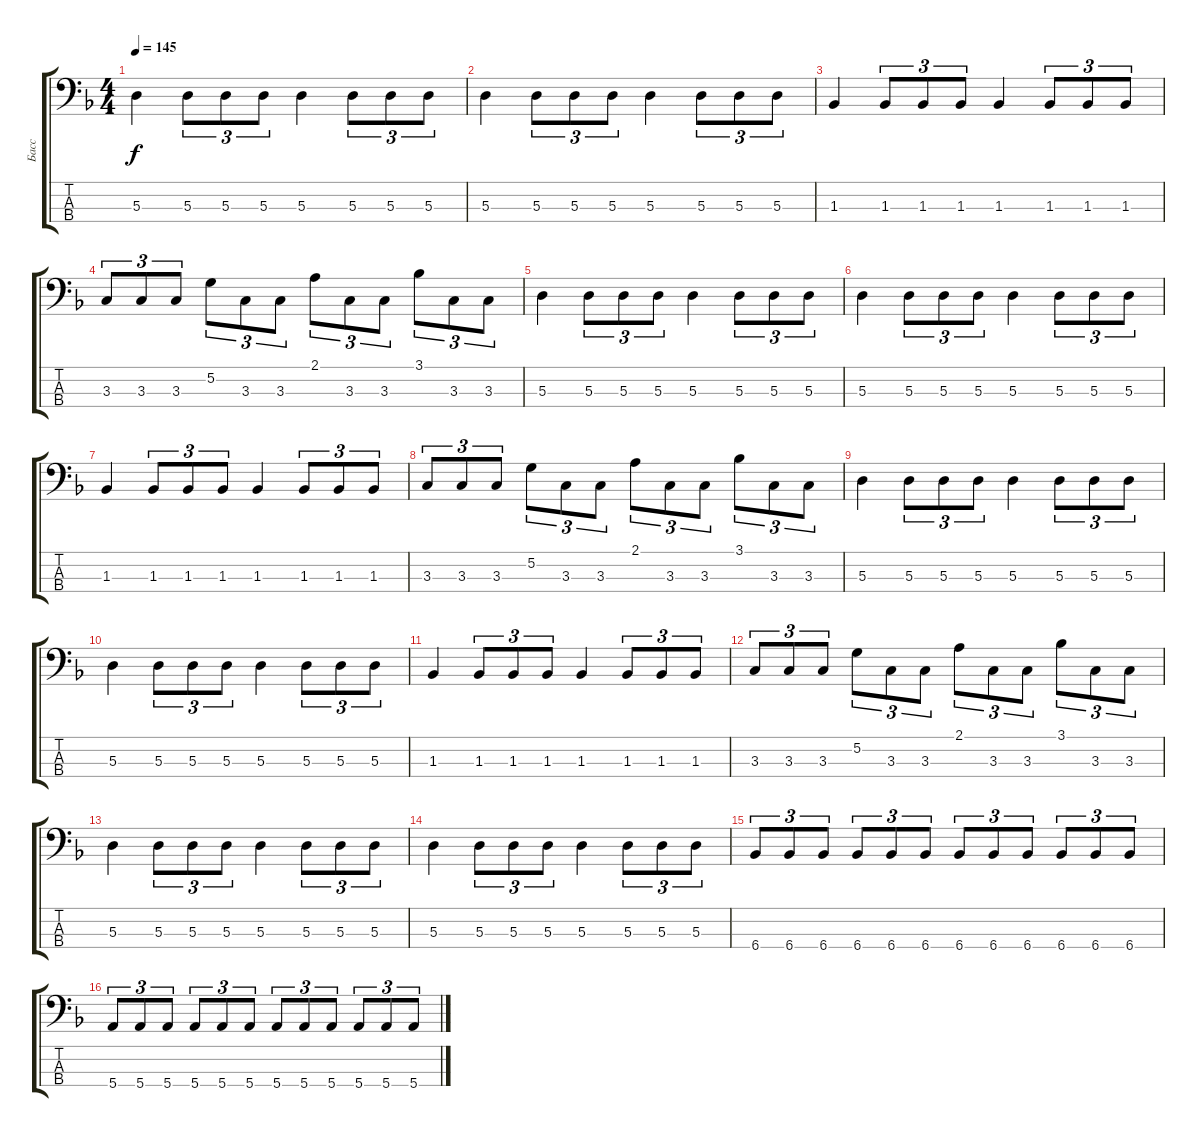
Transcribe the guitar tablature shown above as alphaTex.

\track ("Басс" "Басс") {instrument electricbassfinger}
\staff {score tabs}
\tuning (G2 D2 A1 E1) {hide}
\ts (4 4)
\tempo 145
\clef f4
\ks dminor
5.3.4{dy f} 5.3.8{tu (3 2)} 5.3.8{tu (3 2)} 5.3.8{tu (3 2)} 5.3.4 5.3.8{tu (3 2)} 5.3.8{tu (3 2)} 5.3.8{tu (3 2)} |
5.3.4 5.3.8{tu (3 2)} 5.3.8{tu (3 2)} 5.3.8{tu (3 2)} 5.3.4 5.3.8{tu (3 2)} 5.3.8{tu (3 2)} 5.3.8{tu (3 2)} |
1.3.4 1.3.8{tu (3 2)} 1.3.8{tu (3 2)} 1.3.8{tu (3 2)} 1.3.4 1.3.8{tu (3 2)} 1.3.8{tu (3 2)} 1.3.8{tu (3 2)} |
3.3.8{tu (3 2)} 3.3.8{tu (3 2)} 3.3.8{tu (3 2)} 5.2.8{tu (3 2)} 3.3.8{tu (3 2)} 3.3.8{tu (3 2)} 2.1.8{tu (3 2)} 3.3.8{tu (3 2)} 3.3.8{tu (3 2)} 3.1.8{tu (3 2)} 3.3.8{tu (3 2)} 3.3.8{tu (3 2)} |
5.3.4 5.3.8{tu (3 2)} 5.3.8{tu (3 2)} 5.3.8{tu (3 2)} 5.3.4 5.3.8{tu (3 2)} 5.3.8{tu (3 2)} 5.3.8{tu (3 2)} |
5.3.4 5.3.8{tu (3 2)} 5.3.8{tu (3 2)} 5.3.8{tu (3 2)} 5.3.4 5.3.8{tu (3 2)} 5.3.8{tu (3 2)} 5.3.8{tu (3 2)} |
1.3.4 1.3.8{tu (3 2)} 1.3.8{tu (3 2)} 1.3.8{tu (3 2)} 1.3.4 1.3.8{tu (3 2)} 1.3.8{tu (3 2)} 1.3.8{tu (3 2)} |
3.3.8{tu (3 2)} 3.3.8{tu (3 2)} 3.3.8{tu (3 2)} 5.2.8{tu (3 2)} 3.3.8{tu (3 2)} 3.3.8{tu (3 2)} 2.1.8{tu (3 2)} 3.3.8{tu (3 2)} 3.3.8{tu (3 2)} 3.1.8{tu (3 2)} 3.3.8{tu (3 2)} 3.3.8{tu (3 2)} |
5.3.4 5.3.8{tu (3 2)} 5.3.8{tu (3 2)} 5.3.8{tu (3 2)} 5.3.4 5.3.8{tu (3 2)} 5.3.8{tu (3 2)} 5.3.8{tu (3 2)} |
5.3.4 5.3.8{tu (3 2)} 5.3.8{tu (3 2)} 5.3.8{tu (3 2)} 5.3.4 5.3.8{tu (3 2)} 5.3.8{tu (3 2)} 5.3.8{tu (3 2)} |
1.3.4 1.3.8{tu (3 2)} 1.3.8{tu (3 2)} 1.3.8{tu (3 2)} 1.3.4 1.3.8{tu (3 2)} 1.3.8{tu (3 2)} 1.3.8{tu (3 2)} |
3.3.8{tu (3 2)} 3.3.8{tu (3 2)} 3.3.8{tu (3 2)} 5.2.8{tu (3 2)} 3.3.8{tu (3 2)} 3.3.8{tu (3 2)} 2.1.8{tu (3 2)} 3.3.8{tu (3 2)} 3.3.8{tu (3 2)} 3.1.8{tu (3 2)} 3.3.8{tu (3 2)} 3.3.8{tu (3 2)} |
5.3.4 5.3.8{tu (3 2)} 5.3.8{tu (3 2)} 5.3.8{tu (3 2)} 5.3.4 5.3.8{tu (3 2)} 5.3.8{tu (3 2)} 5.3.8{tu (3 2)} |
5.3.4 5.3.8{tu (3 2)} 5.3.8{tu (3 2)} 5.3.8{tu (3 2)} 5.3.4 5.3.8{tu (3 2)} 5.3.8{tu (3 2)} 5.3.8{tu (3 2)} |
6.4.8{tu (3 2)} 6.4.8{tu (3 2)} 6.4.8{tu (3 2)} 6.4.8{tu (3 2)} 6.4.8{tu (3 2)} 6.4.8{tu (3 2)} 6.4.8{tu (3 2)} 6.4.8{tu (3 2)} 6.4.8{tu (3 2)} 6.4.8{tu (3 2)} 6.4.8{tu (3 2)} 6.4.8{tu (3 2)} |
5.4.8{tu (3 2)} 5.4.8{tu (3 2)} 5.4.8{tu (3 2)} 5.4.8{tu (3 2)} 5.4.8{tu (3 2)} 5.4.8{tu (3 2)} 5.4.8{tu (3 2)} 5.4.8{tu (3 2)} 5.4.8{tu (3 2)} 5.4.8{tu (3 2)} 5.4.8{tu (3 2)} 5.4.8{tu (3 2)}
